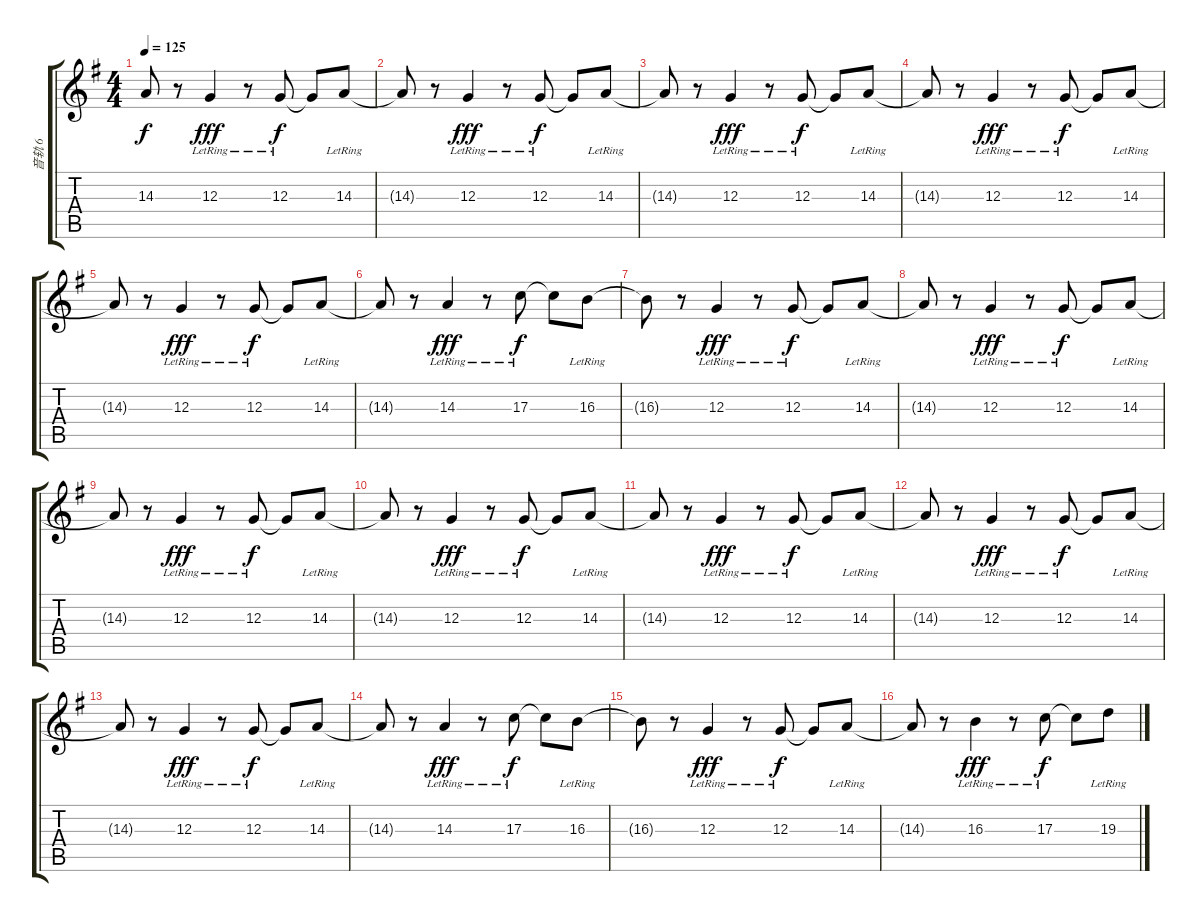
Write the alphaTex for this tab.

\track ("音轨 6" "音轨 6") {instrument electricpiano1}
\staff {score tabs}
\tuning (E4 B3 G3 D3 A2 E2) {hide}
\ts (4 4)
\tempo 125
\clef g2
\ks g
14.3{t}.8{dy f} r.8 12.3{lr}.4{dy fff} r.8 12.3{lr}.8{dy f} 12.3{t}.8 14.3{lr}.8 |
14.3{t}.8 r.8 12.3{lr}.4{dy fff} r.8 12.3{lr}.8{dy f} 12.3{t}.8 14.3{lr}.8 |
14.3{t}.8 r.8 12.3{lr}.4{dy fff} r.8 12.3{lr}.8{dy f} 12.3{t}.8 14.3{lr}.8 |
14.3{t}.8 r.8 12.3{lr}.4{dy fff} r.8 12.3{lr}.8{dy f} 12.3{t}.8 14.3{lr}.8 |
14.3{t}.8 r.8 12.3{lr}.4{dy fff} r.8 12.3{lr}.8{dy f} 12.3{t}.8 14.3{lr}.8 |
14.3{t}.8 r.8 14.3{lr}.4{dy fff} r.8 17.3{lr}.8{dy f} 17.3{t}.8 16.3{lr}.8 |
16.3{t}.8 r.8 12.3{lr}.4{dy fff} r.8 12.3{lr}.8{dy f} 12.3{t}.8 14.3{lr}.8 |
14.3{t}.8 r.8 12.3{lr}.4{dy fff} r.8 12.3{lr}.8{dy f} 12.3{t}.8 14.3{lr}.8 |
14.3{t}.8 r.8 12.3{lr}.4{dy fff} r.8 12.3{lr}.8{dy f} 12.3{t}.8 14.3{lr}.8 |
14.3{t}.8 r.8 12.3{lr}.4{dy fff} r.8 12.3{lr}.8{dy f} 12.3{t}.8 14.3{lr}.8 |
14.3{t}.8 r.8 12.3{lr}.4{dy fff} r.8 12.3{lr}.8{dy f} 12.3{t}.8 14.3{lr}.8 |
14.3{t}.8 r.8 12.3{lr}.4{dy fff} r.8 12.3{lr}.8{dy f} 12.3{t}.8 14.3{lr}.8 |
14.3{t}.8 r.8 12.3{lr}.4{dy fff} r.8 12.3{lr}.8{dy f} 12.3{t}.8 14.3{lr}.8 |
14.3{t}.8 r.8 14.3{lr}.4{dy fff} r.8 17.3{lr}.8{dy f} 17.3{t}.8 16.3{lr}.8 |
16.3{t}.8 r.8 12.3{lr}.4{dy fff} r.8 12.3{lr}.8{dy f} 12.3{t}.8 14.3{lr}.8 |
14.3{t}.8 r.8 16.3{lr}.4{dy fff} r.8 17.3{lr}.8{dy f} 17.3{t}.8 19.3{lr}.8
